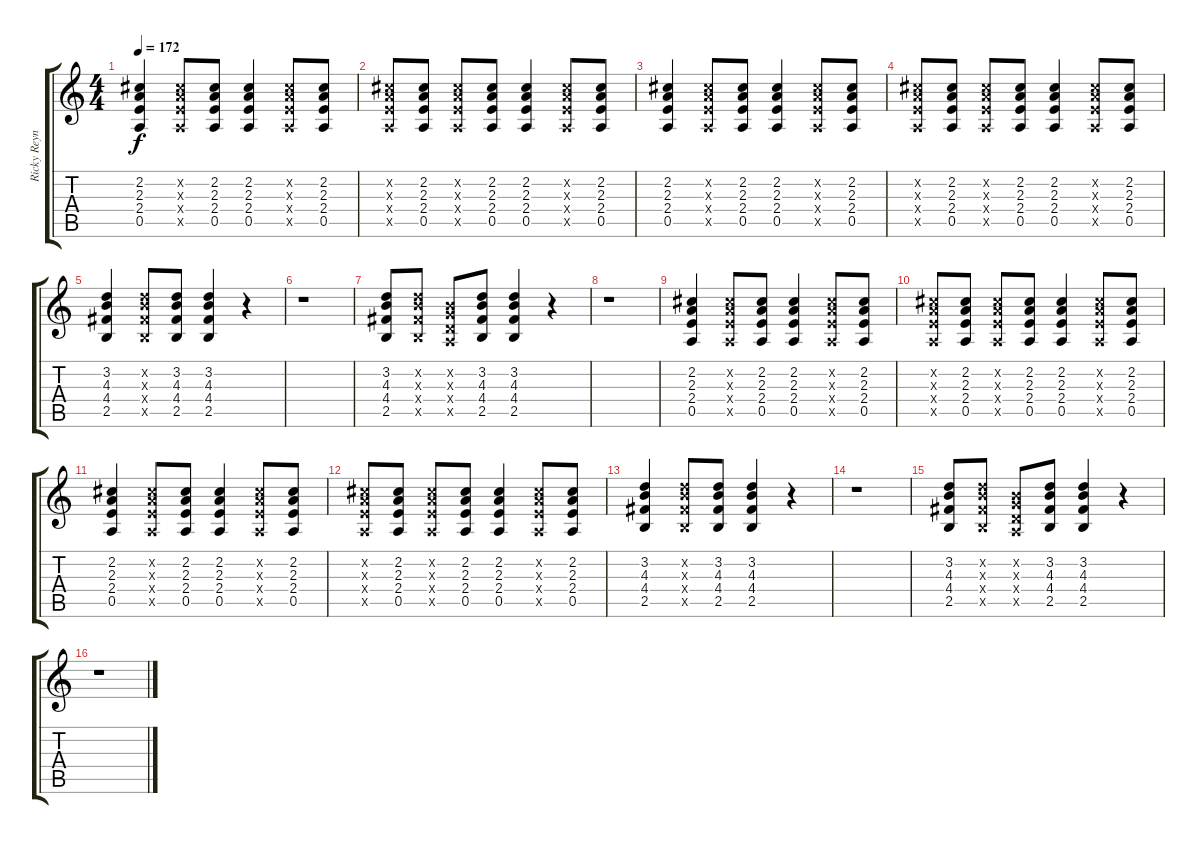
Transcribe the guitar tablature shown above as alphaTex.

\track ("Ricky Reynolds " "Ricky Reyn") {instrument acousticguitarsteel}
\staff {score tabs}
\tuning (E4 B3 G3 D3 A2 E2) {hide}
\ts (4 4)
\tempo 172
\clef g2
\ks c
(2.2 2.3 2.4 0.5).4{dy f} (2.2{x} 2.3{x} 2.4{x} 0.5{x}).8 (2.2 2.3 2.4 0.5).8 (2.2 2.3 2.4 0.5).4 (2.2{x} 2.3{x} 2.4{x} 0.5{x}).8 (2.2 2.3 2.4 0.5).8 |
(2.2{x} 2.3{x} 2.4{x} 0.5{x}).8 (2.2 2.3 2.4 0.5).8 (2.2{x} 2.3{x} 2.4{x} 0.5{x}).8 (2.2 2.3 2.4 0.5).8 (2.2 2.3 2.4 0.5).4 (2.2{x} 2.3{x} 2.4{x} 0.5{x}).8 (2.2 2.3 2.4 0.5).8 |
(2.2 2.3 2.4 0.5).4 (2.2{x} 2.3{x} 2.4{x} 0.5{x}).8 (2.2 2.3 2.4 0.5).8 (2.2 2.3 2.4 0.5).4 (2.2{x} 2.3{x} 2.4{x} 0.5{x}).8 (2.2 2.3 2.4 0.5).8 |
(2.2{x} 2.3{x} 2.4{x} 0.5{x}).8 (2.2 2.3 2.4 0.5).8 (2.2{x} 2.3{x} 2.4{x} 0.5{x}).8 (2.2 2.3 2.4 0.5).8 (2.2 2.3 2.4 0.5).4 (2.2{x} 2.3{x} 2.4{x} 0.5{x}).8 (2.2 2.3 2.4 0.5).8 |
(3.2 4.3 4.4 2.5).4 (3.2{x} 4.3{x} 4.4{x} 2.5{x}).8 (3.2 4.3 4.4 2.5).8 (3.2 4.3 4.4 2.5).4 r.4 |
r.1 |
(3.2 4.3 4.4 2.5).8 (3.2{x} 4.3{x} 4.4{x} 2.5{x}).8 (0.2{x} 0.3{x} 0.4{x} 0.5{x}).8 (3.2 4.3 4.4 2.5).8 (3.2 4.3 4.4 2.5).4 r.4 |
r.1 |
(2.2 2.3 2.4 0.5).4 (2.2{x} 2.3{x} 2.4{x} 0.5{x}).8 (2.2 2.3 2.4 0.5).8 (2.2 2.3 2.4 0.5).4 (2.2{x} 2.3{x} 2.4{x} 0.5{x}).8 (2.2 2.3 2.4 0.5).8 |
(2.2{x} 2.3{x} 2.4{x} 0.5{x}).8 (2.2 2.3 2.4 0.5).8 (2.2{x} 2.3{x} 2.4{x} 0.5{x}).8 (2.2 2.3 2.4 0.5).8 (2.2 2.3 2.4 0.5).4 (2.2{x} 2.3{x} 2.4{x} 0.5{x}).8 (2.2 2.3 2.4 0.5).8 |
(2.2 2.3 2.4 0.5).4 (2.2{x} 2.3{x} 2.4{x} 0.5{x}).8 (2.2 2.3 2.4 0.5).8 (2.2 2.3 2.4 0.5).4 (2.2{x} 2.3{x} 2.4{x} 0.5{x}).8 (2.2 2.3 2.4 0.5).8 |
(2.2{x} 2.3{x} 2.4{x} 0.5{x}).8 (2.2 2.3 2.4 0.5).8 (2.2{x} 2.3{x} 2.4{x} 0.5{x}).8 (2.2 2.3 2.4 0.5).8 (2.2 2.3 2.4 0.5).4 (2.2{x} 2.3{x} 2.4{x} 0.5{x}).8 (2.2 2.3 2.4 0.5).8 |
(3.2 4.3 4.4 2.5).4 (3.2{x} 4.3{x} 4.4{x} 2.5{x}).8 (3.2 4.3 4.4 2.5).8 (3.2 4.3 4.4 2.5).4 r.4 |
r.1 |
(3.2 4.3 4.4 2.5).8 (3.2{x} 4.3{x} 4.4{x} 2.5{x}).8 (0.2{x} 0.3{x} 0.4{x} 0.5{x}).8 (3.2 4.3 4.4 2.5).8 (3.2 4.3 4.4 2.5).4 r.4 |
r.1
